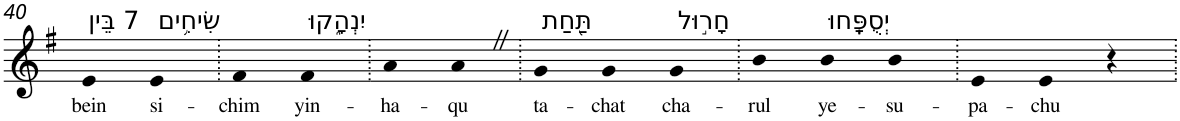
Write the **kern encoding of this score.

**kern	**text
*part1	*part1
*staff1	*staff1
*I"Piano	*
*I'Pno	*
!!LO:PB:g=z
*clefG2	*
*k[f#]	*
*G:	*
=40	=40
!LO:TX:a:t=7 בֵּין	!
!	!LO:LY:b
4e	bein
!LO:TX:a:t=שִׂיחִ֥ים	!
!	!LO:LY:b
4e	si-
=41.	=41.
!	!LO:LY:b
4f#	-chim
!LO:TX:a:t=יִנְהָ֑קוּ	!
!	!LO:LY:b
4f#	yin-
=42.	=42.
!	!LO:LY:b
4a	-ha-
!	!LO:LY:b
4aZ	-qu
=43.	=43.
!LO:TX:a:t=תַּ֖חַת	!
!	!LO:LY:b
4g	ta-
!	!LO:LY:b
4g	-chat
!LO:TX:a:t=חָר֣וּל	!
!	!LO:LY:b
4g	cha-
=44.	=44.
!	!LO:LY:b
4b	-rul
!LO:TX:a:t=יְסֻפָּֽחוּ	!
!	!LO:LY:b
4b	ye-
!	!LO:LY:b
4b	-su-
=45.	=45.
!	!LO:LY:b
4e	-pa-
!	!LO:LY:b
4e	-chu
4r	.
=.	=.
*-	*-
